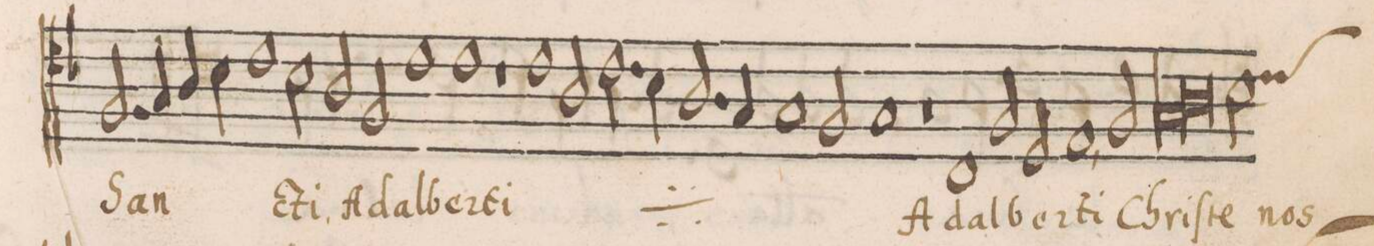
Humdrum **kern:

**kern	**text
*I"ALTVS	*
*clefC4	*
*k[b-]	*
*met(C)	*
*M2/1	*
2.F/	San-
4G/	.
=8-	=8-
4A/	.
4B-\	.
1c	.
2B-\	-cti
=9-	=9-
2A/	A-
2F/	-dal-
1c	-ber-
=10-	=10-
1c	-ti
1r	.
=11-	=11-
*	*ij
1c	Sanc-
2A/	-ti
2.c\	A-
=12-	=12-
4B-\	.
2.A/	-dal-
4G/	.
1G/	-ber-
=13-	=13-
2F/	.
1G	-ti
*	*Xij
=14-	=14-
1r	.
1C	A-
=15-	=15-
2F/	-dal-
2D/	-ber-
1E,<	-ti
=16-	=16-
2F/	Chri-
*lig	*
1G	-ſte
1A\	.
*Xlig	*
=17-	=17-
*custos:c	*
2B-\	nos
*-	*-
